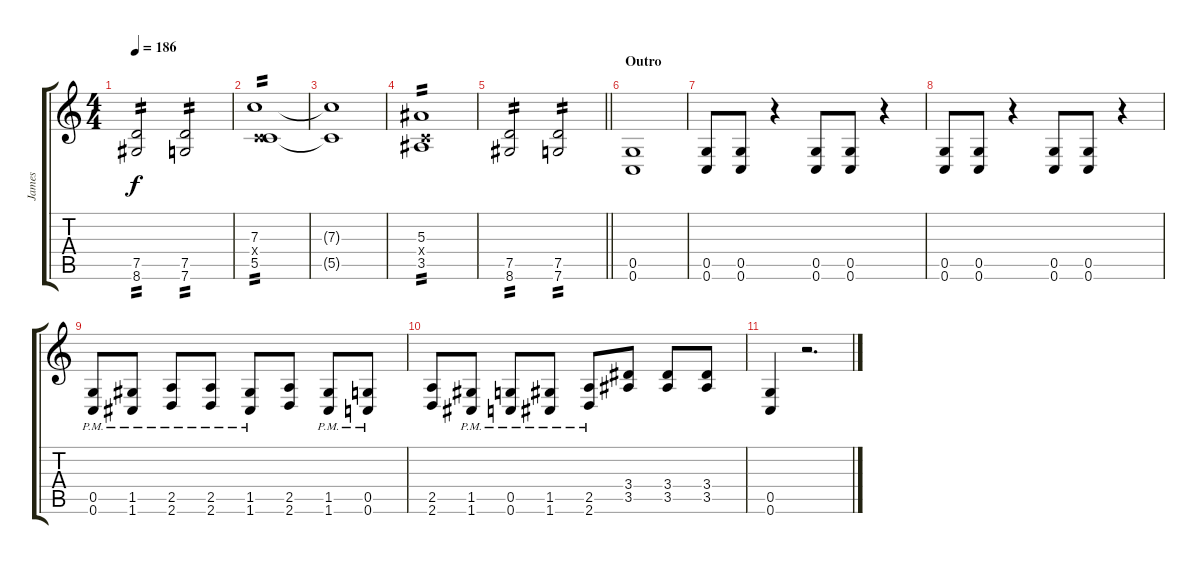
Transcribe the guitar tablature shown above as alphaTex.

\track ("James" "James") {instrument overdrivenguitar}
\staff {score tabs}
\tuning (D4 A3 F3 C3 G2 C2) {hide}
\ts (4 4)
\tempo 186
\clef g2
\ks c
(7.5 8.6).2{tp 2 dy f} (7.5 7.6).2{tp 2} |
(7.3 0.4{x} 5.5).1{tp 2} |
(7.3{t} 5.5{t}).1 |
(5.3 0.4{x} 3.5).1{tp 2} |
\barLineRight lightlight
(7.5 8.6).2{tp 2} (7.5 7.6).2{tp 2} |
\section ("" "Outro")
(0.5 0.6).1 |
(0.5 0.6).8 (0.5 0.6).8 r.4 (0.5 0.6).8 (0.5 0.6).8 r.4 |
(0.5 0.6).8 (0.5 0.6).8 r.4 (0.5 0.6).8 (0.5 0.6).8 r.4 |
(0.5{pm} 0.6{pm}).8 (1.5{pm} 1.6{pm}).8 (2.5{pm} 2.6{pm}).8 (2.5{pm} 2.6{pm}).8 (1.5{pm} 1.6{pm}).8 (2.5 2.6).8 (1.5{pm} 1.6{pm}).8 (0.5{pm} 0.6{pm}).8 |
(2.5 2.6).8 (1.5{pm} 1.6{pm}).8 (0.5{pm} 0.6{pm}).8 (1.5{pm} 1.6{pm}).8 (2.5{pm} 2.6{pm}).8 (3.4 3.5).8 (3.4 3.5).8 (3.4 3.5).8 |
(0.5 0.6).4 r.2{d}
